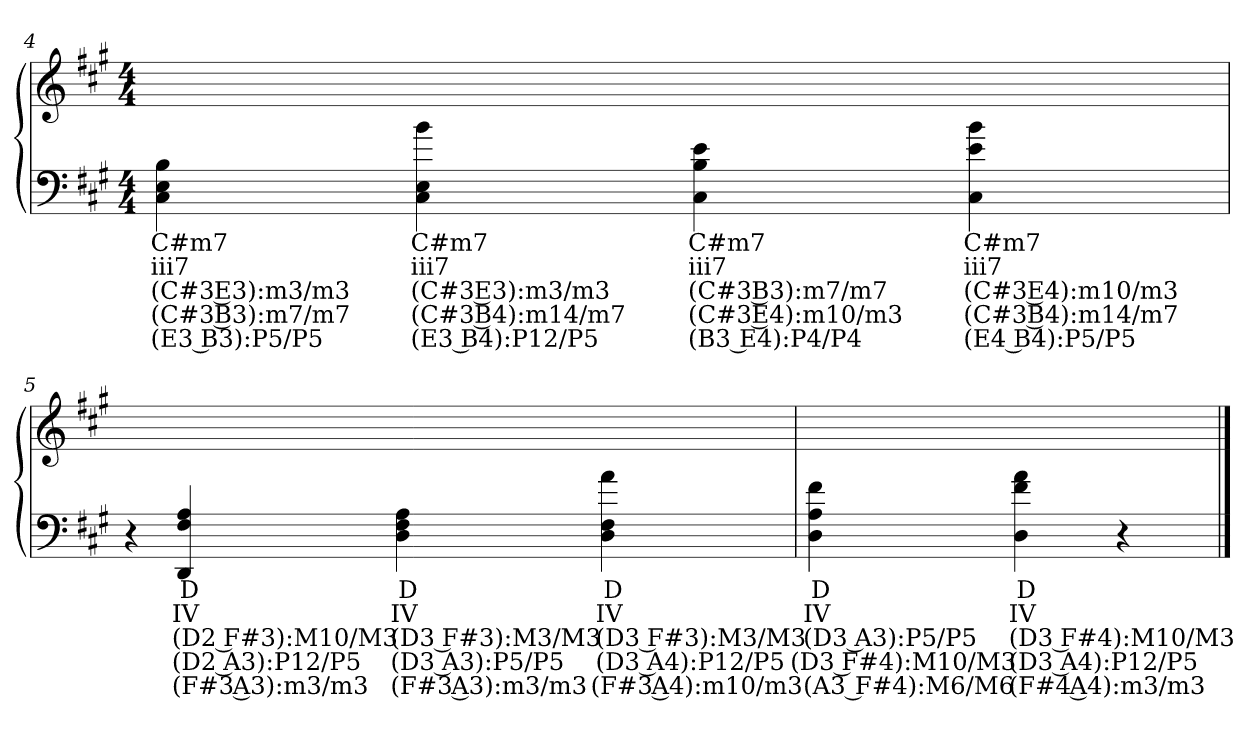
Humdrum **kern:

**kern	**text	**text	**text	**text	**text	**kern
*part2	*part2	*part2	*part2	*part2	*part2	*part1
*staff2	*staff2	*staff2	*staff2	*staff2	*staff2	*staff1
*clefF4	*	*	*	*	*	*clefG2
*k[f#c#g#]	*	*	*	*	*	*k[f#c#g#]
*A:	*	*	*	*	*	*A:
*M4/4	*	*	*	*	*	*M4/4
=4	=4	=4	=4	=4	=4	=4
4C# 4E 4B	C#m7	iii7	(C#3 E3):m3/m3	(C#3 B3):m7/m7	(E3 B3):P5/P5	1ryy
4C# 4E 4b	C#m7	iii7	(C#3 E3):m3/m3	(C#3 B4):m14/m7	(E3 B4):P12/P5	.
4C# 4B 4e	C#m7	iii7	(C#3 B3):m7/m7	(C#3 E4):m10/m3	(B3 E4):P4/P4	.
4C# 4e 4b	C#m7	iii7	(C#3 E4):m10/m3	(C#3 B4):m14/m7	(E4 B4):P5/P5	.
=5	=5	=5	=5	=5	=5	=5
4r	.	.	.	.	.	1ryy
4DD 4F# 4A	D	IV	(D2 F#3):M10/M3	(D2 A3):P12/P5	(F#3 A3):m3/m3	.
4D 4F# 4A	D	IV	(D3 F#3):M3/M3	(D3 A3):P5/P5	(F#3 A3):m3/m3	.
4D 4F# 4a	D	IV	(D3 F#3):M3/M3	(D3 A4):P12/P5	(F#3 A4):m10/m3	.
=6	=6	=6	=6	=6	=6	=6
4D 4A 4f#	D	IV	(D3 A3):P5/P5	(D3 F#4):M10/M3	(A3 F#4):M6/M6	2.ryy
4D 4f# 4a	D	IV	(D3 F#4):M10/M3	(D3 A4):P12/P5	(F#4 A4):m3/m3	.
4r	.	.	.	.	.	.
==	==	==	==	==	==	==
*-	*-	*-	*-	*-	*-	*-
